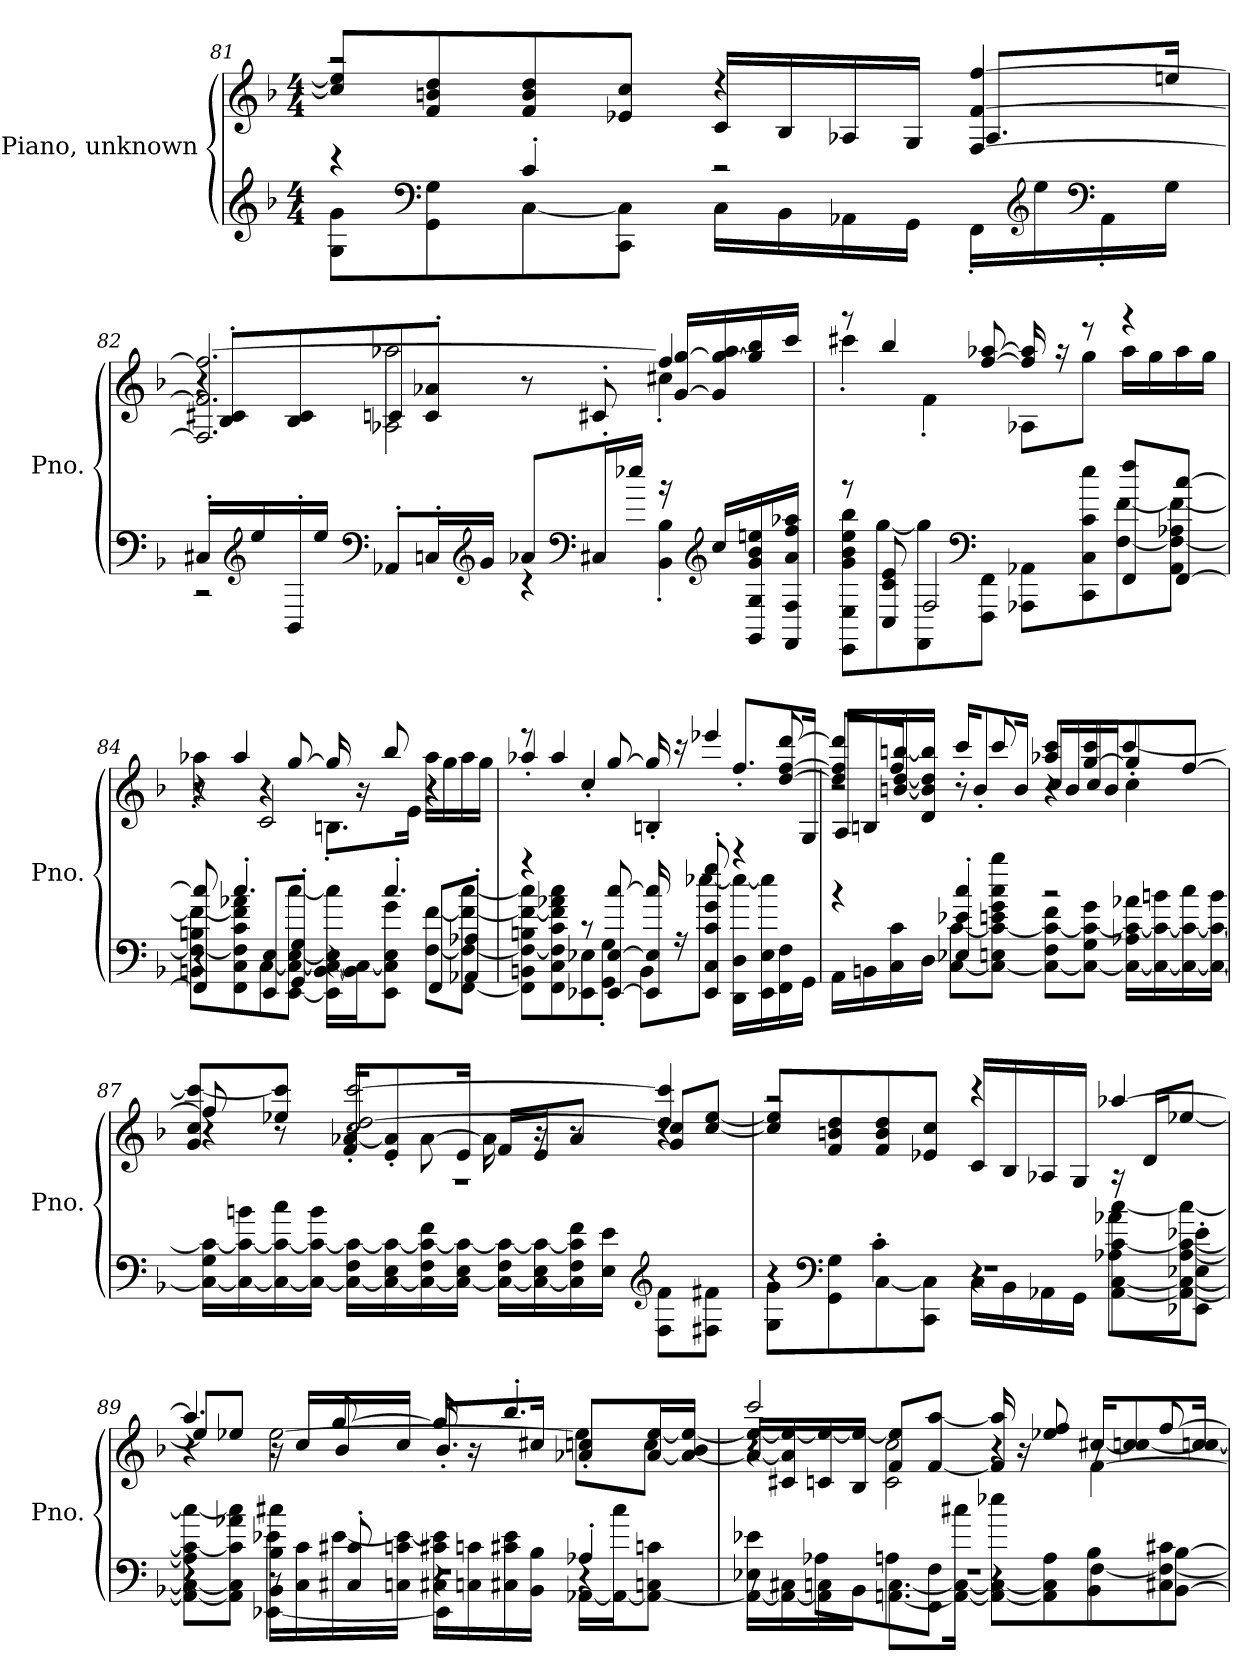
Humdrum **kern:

**kern	**kern
*part1	*part1
*staff2	*staff1
*I"Piano, unknown	*
*I'Pno.	*
*clefG2	*clefG2
*k[b-]	*k[b-]
*M4/4	*M4/4
=81	=81
*^	*^
4r	8G\ 8g\L	2r	8cc/] 8ee-/]L
*clefF4	*	*	*
.	8GG\ 8G\	.	8f/ 8bn/ 8dd/
4c'/	[8C\	.	8f/ 8b/ 8dd/
.	8CC\ 8C\]J	.	8e-X/ 8cc/J
2r	16C\LL	4r	16c/LL
.	16BB-\	.	16B-/
.	16AA-X\	.	16A-X/
.	16GG\JJ	.	16G/JJ
.	16FF'\LL	[4F/ [4f/ [4ff/	8.A-/L
*clefG2	*	*	*
.	16ee\	.	.
*clefF4	*	*	*
.	16AA-'\	.	.
.	16G\JJ	.	16een/Jk
!!LO:LB:g=z
=82	=82	=82	=82
*	*	*	*^
16C#X'/LL	2r	2.F/] 2.f/] 2.ff/_	4r	8B-/' 8c#X/'L
*clefG2	*	*	*	*
16ee/	.	.	.	.
16BB-'/	.	.	.	8B-/ 8c#/
16ee/JJ	.	.	.	.
*clefF4	*	*	*	*
8AA-X'/L	.	.	2A-X\ 2aa-X\	8cn/
16Cn'/L	.	.	.	8c/' 8a-X/'J
*clefG2	*	*	*	*
16g/JJ	.	.	.	.
8a-X/L	4r	.	.	8r
*clefF4	*	*	*	*
16C#X'/L	.	.	.	8c#X'/
16ee-X/JJ	.	.	.	.
16r	4BB-\' 4B-\'	4ff/]	4cc#X'\	[16g/ [16gg/LL
*clefG2	*	*	*	*
16cc/LL	.	.	.	16g/] 16gg/_ 16aa-/
16GG/ 16G/ 16g/ 16b-/ 16een/	.	.	.	16gg/] 16bb-/
16FF/ 16F/ 16a-/ 16ff/ 16aa-X/JJ	.	.	.	16ccc/JJ
*	*	*	*v	*v
!!LO:LB:g=z
=83	=83	=83	=83
8r	8EE\ 8E\ 8g\ 8b-\ 8ee\ 8bb-\L	8r	4ccc#X'\
8C/ 8c/ 8e/	[8gg\	4bb-/	.
2F/	8FF\ 8gg\]	.	4f'\
*clefF4	*	*	*
.	8FFF\ 8FF\J	[8ff/ [8aa-X/	.
.	8AAA-X\ 8AA-X\L	16ff/] 16aa-/]	8A-X\L
.	.	16r	.
.	8CC\ 8C\ 8c\ 8ee\	8r	8gg\J
8FF/ 8ff/L	[8F\ [8f\	4r	16aa-\LL
.	.	.	16gg\
[8FF/ [8cc/J	8AA-\ 8F\_ 8A-X\ 8f\_J	.	16aa-\
.	.	.	16gg\JJ
=84	=84	=84	=84
*	*^	*	*^
8FF/] 8cc/]	8BBn\ 8F\_ 8Bn\ 8f\_L	4r	8r	4aa-X'\	4r
4.cc'/	8FF\ 8C\ 8F\] 8c\ 8f\] 8a-X\	.	4aa-/	.	.
.	[8C\	8EE/ 8E/L	.	4r	2c/
.	[8EE\ 8C\_ [8E\ [8cc\J	8GG/' 8G/'J	[8gg/	.	.
8r	16EE\] [16BB\ 16C\_ 16E\] 16cc\]LL	4r	16gg/]	8.Bn'\L	.
.	16BB\] 16C\_J	.	16r	.	.
4.cc'/	8EE\ 8C\] 8E\ 8g\J	.	8bb-/	.	.
.	.	.	.	16e\Jk	.
.	[8F\ [8f\L	8FF/L	4r	16aa-\LL	4r
.	.	.	.	16gg\	.
.	[8FF\ 8F\_ 8f\_ [8cc\J	8AA-X/' 8A-X/'J	.	16aa-\	.
.	.	.	.	16gg\JJ	.
*	*v	*v	*	*	*
*	*	*	*v	*v
!!LO:LB:g=z
=85	=85	=85	=85
4r	8FF\] 8BBn\ 8F\_ 8Bn\ 8f\_ 8cc\]L	8r	4aa-X'/
.	8FF\ 8C\ 8F\] 8c\ 8f\] 8a-X\ 8cc\	4aa-/	.
8r	8EE-X\ 8E-X\	.	4cc'/
[8EE-/ [8E-/ [8cc/	8GG\' 8G\'J	[8gg/	.
16EE-/] 16E-/] 16cc/]	8BB\L	16gg/]	4Bn'/
16r	.	16r	.
8EE-/' 8C/' 8c/' 8g/' 8gg/'	[8ee-X\J	4eee-X/	.
4r	16DD\ 16D\ 16ee-\_LL	.	8.ff'/L
.	16EE-\ 16E-\ 16ee-\]	.	.
.	16FF\ 16F\	[8dd/ [8ff/ [8ddd/	.
.	16GG\JJ	.	16G/Jk
=86	=86	=86	=86
*	*	*	*^
4r	16AA\LL	8dd/] 8ff/] 8ddd/]L	16A/LL	2r
.	16BBn\	.	16Bn/	.
.	16C\ 16c\	8ff'/J	[16bn/ [16dd/ [16bbn/	.
.	16D\JJ	.	16d/ 16b/] 16dd/] 16bb/]JJ	.
4E-X/' 4e-X/' 4cc/'	[8C\ [8c\L	8r	16ccc'/KL	.
.	.	.	8b'/	.
.	8C\_ 8En\ 8c\_ 8en\ 8g\ 8cc\ 8bb-\J	8ccc/	.	.
.	.	.	16b/Jk	.
2r	8C\_ 8F\ 8c\_ 8f\L	8aa-X/ 8ccc/L	16cc/LL	4r
.	.	.	16b/	.
.	8C\_ 8G\ 8c\_ 8g\J	[8gg/ 8ccc/	16cc/	.
.	.	.	16b/JJ	.
.	16C\_ 16A-X\ 16c\_ 16a-X\LL	8gg/]	[4ccc/	4cc'\
.	16C\_ 16c\_ 16bn\	.	.	.
.	16C\_ 16c\_ 16cc\	[8ff/J	.	.
.	16C\_ 16c\_ 16b\JJ	.	.	.
!!LO:PB:g=z	!!	!!
=87	=87	=87	=87	=87
1r	16C\_ 16G\ 16c\_LL	8ff/]	8g/ 8cc/ 8ccc/_L	4r
.	16C\_ 16c\_ 16bn\	.	.	.
.	16C\_ 16c\_ 16cc\	8r	8ee-X/ 8ccc/]J	.
.	16C\_ 16c\_ 16b\JJ	.	.	.
.	16C\_ 16F\ 16c\_LL	2cc/ [2dd/ [2ccc/	16f/' [16a-X/'KL	8r
.	16C\_ 16E\ 16c\_	.	8e/' 8a-/]'	.
.	16C\_ 16F\ 16c\_ 16f\	.	.	[8a-\
.	16C\_ 16E\ 16c\_JJ	.	16e/Jk	.
.	16C\_ 16F\ 16c\_LL	.	16f/LL	16a-\]
.	16C\_ 16E\ 16c\_	.	16e/J	16r
.	16C\] 16F\ 16c\] 16f\	.	8a-/J	8r
.	16E\ 16e\JJ	.	.	.
*clefG2	*	*	*	*
.	8F\ 8f\L	4dd/] 4ccc/]	8g/ 8cc/L	4r
.	8F#X\ 8f#X\J	.	[8cc/ [8ee-/J	.
*	*	*	*v	*v
=88	=88	=88	=88
*	*^	*	*
1r	8G\ 8g\L	4r	2r	8cc/] 8ee-/]L
*clefF4	*	*	*	*
.	8GG\ 8G\	.	.	8f/ 8bn/ 8dd/
.	[8C\	4c'\	.	8f/ 8b/ 8dd/
.	8CC\ 8C\]J	.	.	8e-X/ 8cc/J
.	16C\LL	4r	4r	16c/LL
.	16BB-\	.	.	16B-/
.	16AA-X\	.	.	16A-X/
.	16GG\JJ	.	.	16G/JJ
.	[8AA-\ [8C\ [8c\ [8cc\L	8A-X\' 8a-X\'L	[4aa-X/	16r
.	.	.	.	16d/KL
.	8AA-\_ 8C\_ [8A-\ 8c\_ 8cc\_J	8EE-X\' 8E-X\' 8e-X\'J	.	[8ee-X/J
!!LO:LB:g=z
=89	=89	=89	=89	=89
*	*	*^	*	*^
1r	8AA-\_ 8C\_ 8A-\] 8c\_ 8cc\_L	4r	4r	4.aa-/]	8ee-/L]	4r
.	8AA-\] 8C\] 8c\] 8a-X\ 8cc\]J	.	.	.	8ee-X/J	.
.	16BB-\ 16B-\ 16cc#X\LL	8r	[4EE-X\ 4e-X\	.	16r	[2ee-\
.	16C\ 16c\	.	.	.	16cc/LL	.
.	[16e-\	8C#X/' 8c#X/'	.	[8gg/	16b-/	.
.	16Cn\ 16cn\ 16e-\_JJ	.	.	.	16cc/JJ	.
.	16C#X\ 16c#X\ 16e-\]LL	4r	4EE-\]	16gg/]	8.b-'/L	.
.	16Cn\ 16cn\	.	.	16r	.	.
.	16C#X\ 16c#X\ 16e-\	.	.	4.bb-'/	.	.
.	16BB-\ 16B-\JJ	.	.	.	16cc#X/Jk	.
.	[16AA-X\LL	4A-X'/	4r	.	8a-X/' 8ccn/'L	8ee-\L]
.	16AA-\_ 16cc#\J	.	.	.	.	.
.	8AA-\_ 8Cn\ 8cn\J	.	.	.	[16a-/ [16ee-/L	8cc'\J
.	.	.	.	.	16a-/_ 16b-/ 16ee-/_JJ	.
*	*	*v	*v	*	*	*
!!LO:LB:g=z	!!	!!
=90	=90	=90	=90	=90	=90
1r	16AA-\_ 16E-X\ 16e-X\LL	8r	2ccc/	16a-/_ 16ee-/_LL	4r
.	16AA-\_ 16C#X\	.	.	16c#X/ 16a-/] 16ee-/_	.
.	16AA-\] 16Cn\	8A-X\L	.	16cn/ 16ee-/_	.
.	16BB-\JJ	.	.	16B-/ 16ee-/_JJ	.
.	[8.AAn\ [8.C\L	8An\	.	8f/ 8ee-/]L	2c\ 2cc\
.	.	8FF\ 8F\J	.	[8f/ [8aa/J	.
.	16AA\_ 16C\_ 16cc#X\Jk	.	.	.	.
.	8AA\_ 8C\_ 8ee-X\L	4r	4r	16f/] 16aa/]	.
.	.	.	.	16r	.
.	8AA\] 8C\] 8A\	.	.	8ee-X/ 8ff/	.
.	[8F\	8BB-\ 8B-\L	8r	[16cc#X/KL	[4f\
.	.	.	.	8ccn/ 8cc#/_	.
.	8C#X\ 8F\_ 8c#X\J	[8BB-\ [8B-\J	[8ff/	.	.
.	.	.	.	16ccn/ 16cc#/_Jk	.
*v	*v	*v	*	*	*
*	*v	*v	*v
=	=
*-	*-
